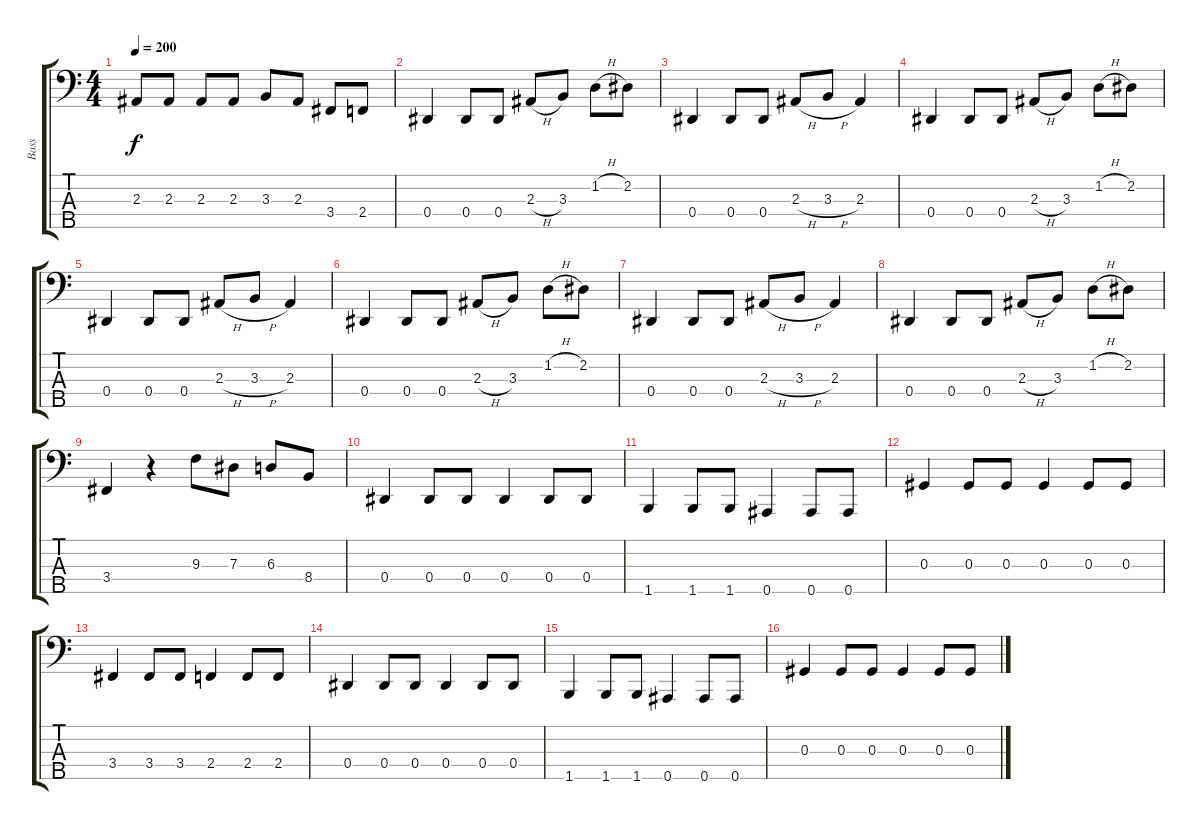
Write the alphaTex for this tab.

\track ("Bass" "Bass") {instrument electricbassfinger}
\staff {score tabs}
\tuning (Gb2 Db2 Ab1 Eb1 Bb0) {hide}
\ts (4 4)
\tempo 200
\clef f4
\ks c
2.3.8{dy f} 2.3.8 2.3.8 2.3.8 3.3.8 2.3.8 3.4.8 2.4.8 |
0.4.4 0.4.8 0.4.8 2.3{h}.8 3.3.8 1.2{h}.8 2.2.8 |
0.4.4 0.4.8 0.4.8 2.3{h}.8 3.3{h}.8 2.3.4 |
0.4.4 0.4.8 0.4.8 2.3{h}.8 3.3.8 1.2{h}.8 2.2.8 |
0.4.4 0.4.8 0.4.8 2.3{h}.8 3.3{h}.8 2.3.4 |
0.4.4 0.4.8 0.4.8 2.3{h}.8 3.3.8 1.2{h}.8 2.2.8 |
0.4.4 0.4.8 0.4.8 2.3{h}.8 3.3{h}.8 2.3.4 |
0.4.4 0.4.8 0.4.8 2.3{h}.8 3.3.8 1.2{h}.8 2.2.8 |
3.4.4 r.4 9.3.8 7.3.8 6.3.8 8.4.8 |
0.4.4 0.4.8 0.4.8 0.4.4 0.4.8 0.4.8 |
1.5.4 1.5.8 1.5.8 0.5.4 0.5.8 0.5.8 |
0.3.4 0.3.8 0.3.8 0.3.4 0.3.8 0.3.8 |
3.4.4 3.4.8 3.4.8 2.4.4 2.4.8 2.4.8 |
0.4.4 0.4.8 0.4.8 0.4.4 0.4.8 0.4.8 |
1.5.4 1.5.8 1.5.8 0.5.4 0.5.8 0.5.8 |
0.3.4 0.3.8 0.3.8 0.3.4 0.3.8 0.3.8
